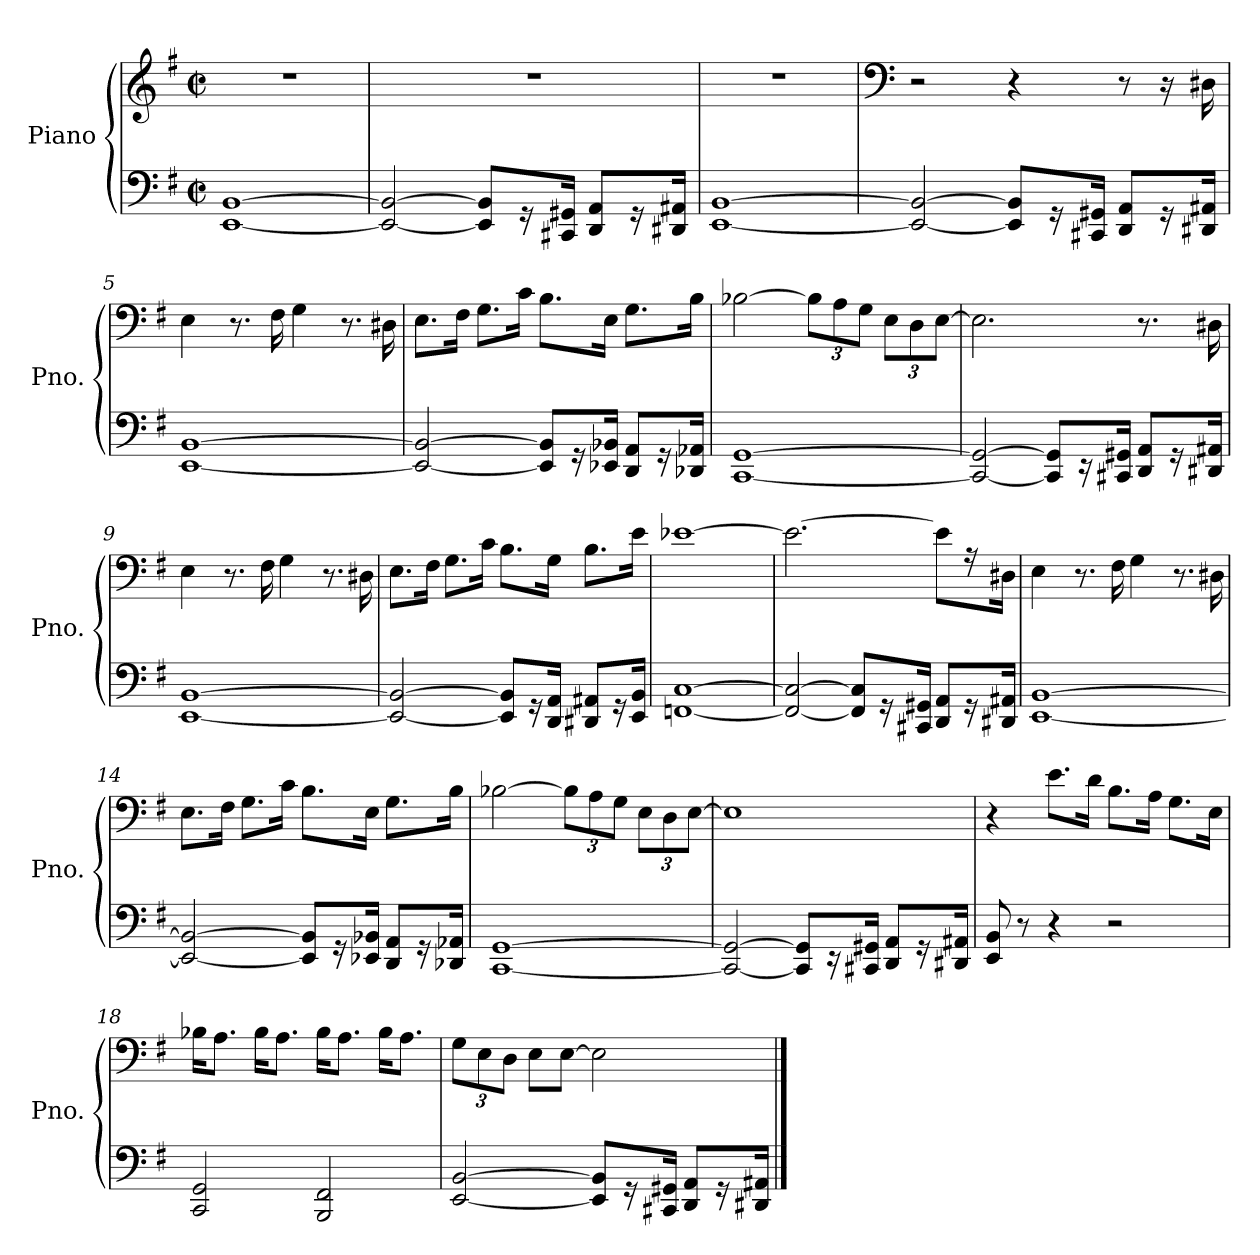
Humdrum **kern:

**kern	**kern
*part1	*part1
*staff2	*staff1
*I"Piano	*
*I'Pno.	*
*clefF4	*clefG2
*k[f#]	*k[f#]
*M2/2	*M2/2
*met(c|)	*met(c|)
=1	=1
[1EE [1BB	1r
=2	=2
2EE/_ 2BB/_	1r
8EE/] 8BB/]L	.
16r	.
16CC#X/ 16GG#X/Jk	.
8DD/ 8AA/L	.
16r	.
16DD#X/ 16AA#X/Jk	.
=3	=3
[1EE [1BB	1r
=4	=4
*	*clefF4
2EE/_ 2BB/_	2r
8EE/] 8BB/]L	4r
16r	.
16CC#X/ 16GG#X/Jk	.
8DD/ 8AA/L	8r
16r	16r
16DD#X/ 16AA#X/Jk	16D#X\
=5	=5
[1EE [1BB	4E\
.	8.r
.	16F#\
.	4G\
.	8.r
.	16D#X\
!!LO:LB:g=z
=6	=6
2EE/_ 2BB/_	8.E\L
.	16F#\Jk
.	8.G\L
.	16c\Jk
8EE/] 8BB/]L	8.B\L
16r	.
16EE-X/ 16BB-X/Jk	16E\Jk
8DD/ 8AA/L	8.G\L
16r	.
16DD-X/ 16AA-X/Jk	16B\Jk
=7	=7
[1CC [1GG	[2B-X\
*	*Xbrackettup
.	12B-\L]
.	12A\
.	12G\J
.	12E\L
.	12D\
.	[12E\J
=8	=8
2CC/_ 2GG/_	2.E\]
8CC/] 8GG/]L	.
16r	.
16CC#X/ 16GG#X/Jk	.
8DD/ 8AA/L	8.r
16r	.
16DD#X/ 16AA#X/Jk	16D#X\
=9	=9
[1EE [1BB	4E\
.	8.r
.	16F#\
.	4G\
.	8.r
.	16D#X\
!!LO:LB:g=z
=10	=10
2EE/_ 2BB/_	8.E\L
.	16F#\Jk
.	8.G\L
.	16c\Jk
8EE/] 8BB/]L	8.B\L
16r	.
16DD/ 16AA/Jk	16G\Jk
8DD#X/ 8AA#X/L	8.B\L
16r	.
16EE/ 16BB/Jk	16e\Jk
=11	=11
[1FFn [1C	[1e-X
=12	=12
2FF/_ 2C/_	2.e-\_
8FF/] 8C/]L	.
16r	.
16CC#X/ 16GG#X/Jk	.
8DD/ 8AA/L	8e-\L]
16r	16r
16DD#X/ 16AA#X/Jk	16D#X\Jk
=13	=13
[1EE [1BB	4E\
.	8.r
.	16F#\
.	4G\
.	8.r
.	16D#X\
!!LO:LB:g=z
=14	=14
2EE/_ 2BB/_	8.E\L
.	16F#\Jk
.	8.G\L
.	16c\Jk
8EE/] 8BB/]L	8.B\L
16r	.
16EE-X/ 16BB-X/Jk	16E\Jk
8DD/ 8AA/L	8.G\L
16r	.
16DD-X/ 16AA-X/Jk	16B\Jk
=15	=15
[1CC [1GG	[2B-X\
.	12B-\L]
.	12A\
.	12G\J
.	12E\L
.	12D\
.	[12E\J
=16	=16
2CC/_ 2GG/_	1E]
8CC/] 8GG/]L	.
16r	.
16CC#X/ 16GG#X/Jk	.
8DD/ 8AA/L	.
16r	.
16DD#X/ 16AA#X/Jk	.
=17	=17
8EE/ 8BB/	4r
8r	.
4r	8.e\L
.	16d\Jk
2r	8.B\L
.	16A\Jk
.	8.G\L
.	16E\Jk
!!LO:LB:g=z
=18	=18
2CC/ 2GG/	16B-X\KL
.	8.A\J
.	16B-\KL
.	8.A\J
2BBB/ 2FF#/	16B-\KL
.	8.A\J
.	16B-\KL
.	8.A\J
=19	=19
[2EE/ [2BB/	12G\L
.	12E\
.	12D\J
.	8E\L
.	[8E\J
8EE/] 8BB/]L	2E\]
16r	.
16CC#X/ 16GG#X/Jk	.
8DD/ 8AA/L	.
16r	.
16DD#X/ 16AA#X/Jk	.
==	==
*-	*-
